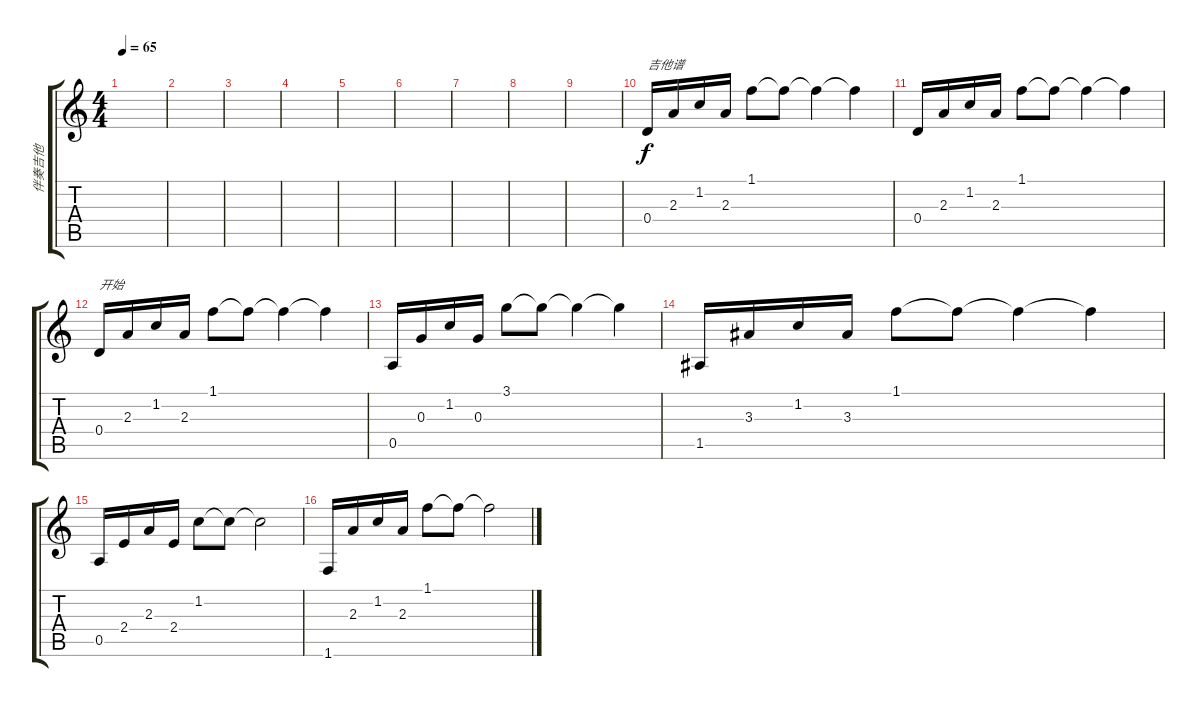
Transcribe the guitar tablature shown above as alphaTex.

\track ("伴奏吉他" "伴奏吉他") {instrument electricguitarclean}
\staff {score tabs}
\tuning (E4 B3 G3 D3 A2 E2) {hide}
\ts (4 4)
\tempo 65
\clef g2
\ks c
|
|
|
|
|
|
|
|
|
0.4.16{txt "吉他谱"} 2.3.16 1.2.16 2.3.16 1.1.8 1.1{t}.8 1.1{t}.4 1.1{t}.4 |
0.4.16 2.3.16 1.2.16 2.3.16 1.1.8 1.1{t}.8 1.1{t}.4 1.1{t}.4 |
0.4.16{txt "开始"} 2.3.16 1.2.16 2.3.16 1.1.8 1.1{t}.8 1.1{t}.4 1.1{t}.4 |
0.5.16 0.3.16 1.2.16 0.3.16 3.1.8 3.1{t}.8 3.1{t}.4 3.1{t}.4 |
1.5.16 3.3.16 1.2.16 3.3.16 1.1.8 1.1{t}.8 1.1{t}.4 1.1{t}.4 |
0.5.16 2.4.16 2.3.16 2.4.16 1.2.8 1.2{t}.8 1.2{t}.2 |
1.6.16 2.3.16 1.2.16 2.3.16 1.1.8 1.1{t}.8 1.1{t}.2
